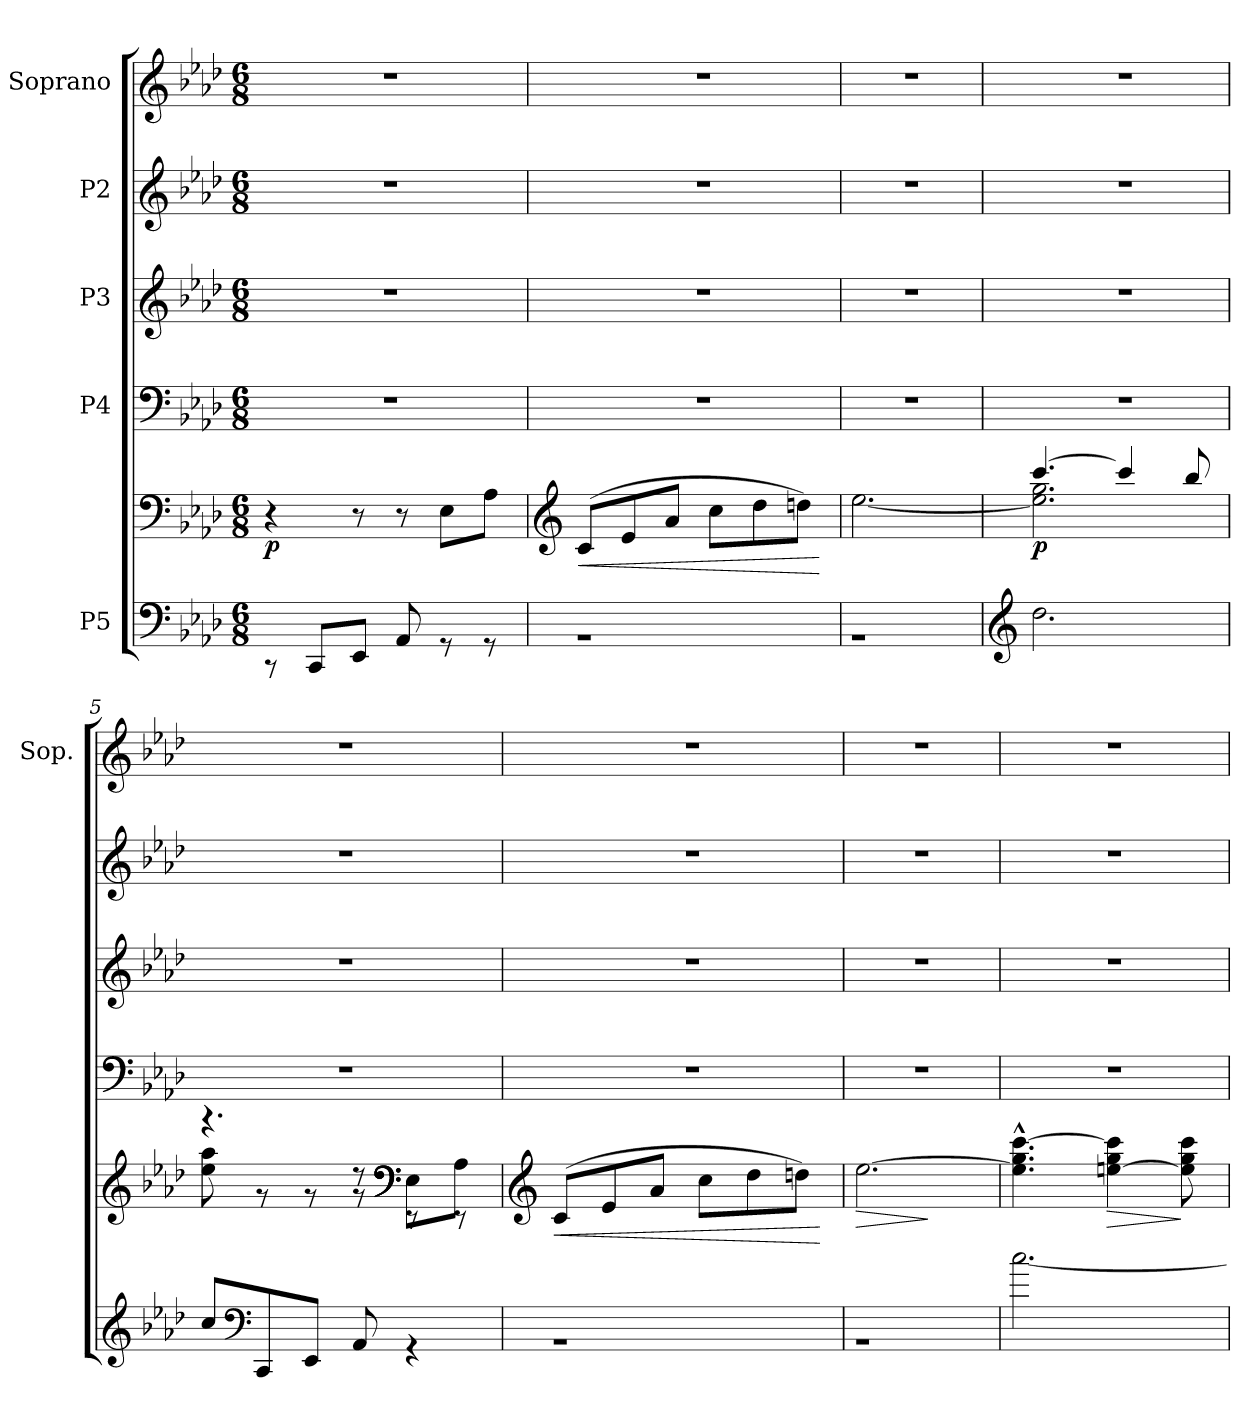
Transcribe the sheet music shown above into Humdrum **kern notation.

**kern	**kern	**dynam	**kern	**kern	**kern	**kern
*part5	*part5	*part5	*part4	*part3	*part2	*part1
*staff6	*staff5	*staff5/6	*staff4	*staff3	*staff2	*staff1
*I"P5	*	*	*I"P4	*I"P3	*I"P2	*I"Soprano
*	*	*	*	*	*	*I'Sop.
*clefF4	*clefF4	*	*clefF4	*clefG2	*clefG2	*clefG2
*	*	*	*	*ITrd7c12	*	*
*k[b-e-a-d-]	*k[b-e-a-d-]	*	*k[b-e-a-d-]	*k[b-e-a-d-]	*k[b-e-a-d-]	*k[b-e-a-d-]
*A-:	*A-:	*	*A-:	*A-:	*A-:	*A-:
*M6/8	*M6/8	*	*M6/8	*M6/8	*M6/8	*M6/8
=1	=1	=1	=1	=1	=1	=1
*^	*^	*	*	*	*	*
*	*	*	*^	*	*	*	*	*
!	!	!	!	!	!LO:DY:b	!LO:N:vis=1	!LO:N:vis=1	!LO:N:vis=1	!
2.ryy	8r	2.ryy	2.ryy	4r	p	2.r	2.r	2.r	2.r
.	8CC/L	.	.	.	.	.	.	.	.
.	8EE-/J	.	.	8r	.	.	.	.	.
.	8AA-/	.	.	8r	.	.	.	.	.
.	8r	.	.	8E-\L	.	.	.	.	.
.	8r	.	.	8A-\J	.	.	.	.	.
=2	=2	=2	=2	=2	=2	=2	=2	=2	=2
*	*	*clefG2	*	*	*	*	*	*	*
!	!LO:N:vis=1	!	!	!	!LO:HP:b	!LO:N:vis=1	!LO:N:vis=1	!LO:N:vis=1	!
2.ryy	2.r	2.ryy	2.ryy	(>8c/L	<	2.r	2.r	2.r	2.r
.	.	.	.	8e-/	.	.	.	.	.
.	.	.	.	8a-/J	.	.	.	.	.
.	.	.	.	8cc\L	.	.	.	.	.
.	.	.	.	8dd-\	.	.	.	.	.
.	.	.	.	8ddn\J)	.	.	.	.	.
*v	*v	*	*	*	*	*	*	*	*
*	*v	*v	*v	*	*	*	*	*
.	.	[	.	.	.	.
=3	=3	=3	=3	=3	=3	=3
*^	*	*	*	*	*	*
!	!LO:N:vis=1	!	!LO:HP:b	!LO:N:vis=1	!LO:N:vis=1	!LO:N:vis=1	!
*	*	*^	*	*	*	*	*
*	*	*	*^	*	*	*	*	*
2.ryy	2.r	2.ryy	[<2.ee-\	2.ryy	>	2.r	2.r	2.r	2.r
*v	*v	*	*	*	*	*	*	*	*
*	*v	*v	*v	*	*	*	*	*
.	.	]	.	.	.	.
=4	=4	=4	=4	=4	=4	=4
*clefG2	*	*	*	*	*	*
*^	*^	*	*	*	*	*
*	*	*	*^	*	*	*	*	*
!	!	!	!	!	!LO:DY:b	!LO:N:vis=1	!LO:N:vis=1	!LO:N:vis=1	!
2.ryy	2.dd-\	2.ryy	2.ee-\] 2.gg\	[>4.ccc/	p	2.r	2.r	2.r	2.r
.	.	.	.	4ccc/]	.	.	.	.	.
.	.	.	.	8bb-/	.	.	.	.	.
=5	=5	=5	=5	=5	=5	=5	=5	=5	=5
!	!	!	!	!	!	!LO:N:vis=1	!LO:N:vis=1	!LO:N:vis=1	!
2.ryy	8cc/L	2ryy	4.r	8ee-\ 8aa-\	.	2.r	2.r	2.r	2.r
*clefF4	*	*	*	*	*	*	*	*	*
.	8CC/	.	.	8r	.	.	.	.	.
.	8EE-/J	.	.	8r	.	.	.	.	.
.	8AA-/	.	8r	8r	.	.	.	.	.
*	*	*clefF4	*	*	*	*	*	*	*
.	4r	4ryy	8rEE	8E-\L	.	.	.	.	.
.	.	.	8rEE	8A-\J	.	.	.	.	.
=6	=6	=6	=6	=6	=6	=6	=6	=6	=6
*	*	*clefG2	*	*	*	*	*	*	*
!	!LO:N:vis=1	!	!	!	!LO:HP:b	!LO:N:vis=1	!LO:N:vis=1	!LO:N:vis=1	!
2.ryy	2.r	2.ryy	2.ryy	(>8c/L	<	2.r	2.r	2.r	2.r
.	.	.	.	8e-/	.	.	.	.	.
.	.	.	.	8a-/J	.	.	.	.	.
.	.	.	.	8cc\L	.	.	.	.	.
.	.	.	.	8dd-\	.	.	.	.	.
.	.	.	.	8ddn\J)	.	.	.	.	.
*v	*v	*	*	*	*	*	*	*	*
*	*v	*v	*v	*	*	*	*	*
.	.	[	.	.	.	.
=7	=7	=7	=7	=7	=7	=7
*^	*	*	*	*	*	*
!	!LO:N:vis=1	!	!LO:HP:b	!LO:N:vis=1	!LO:N:vis=1	!LO:N:vis=1	!
*	*	*^	*	*	*	*	*
*	*	*	*^	*	*	*	*	*
2.ryy	2.r	2.ryy	2.ryy	[<2.ee-\	>	2.r	2.r	2.r	2.r
*v	*v	*	*	*	*	*	*	*	*
*	*v	*v	*v	*	*	*	*	*
.	.	]	.	.	.	.
!!LO:LB:g=z
=8	=8	=8	=8	=8	=8	=8
*^	*^	*	*	*	*	*
*	*	*	*^	*	*	*	*	*
!	!	!	!	!	!	!LO:N:vis=1	!LO:N:vis=1	!LO:N:vis=1	!
2.ryy	[>2.cc\	2.ryy	2.ryy	4.ee-\]^^> 4.gg\^^> [>4.ccc\^^>	.	2.r	2.r	2.r	2.r
!	!	!	!	!	!LO:HP:b	!	!	!	!
.	.	.	.	[<4een\ 4gg\ 4ccc\]	>	.	.	.	.
.	.	.	.	8ee\] 8gg\ 8ccc\	]	.	.	.	.
*v	*v	*	*	*	*	*	*	*	*
*	*v	*v	*v	*	*	*	*	*
=	=	=	=	=	=	=
*-	*-	*-	*-	*-	*-	*-
